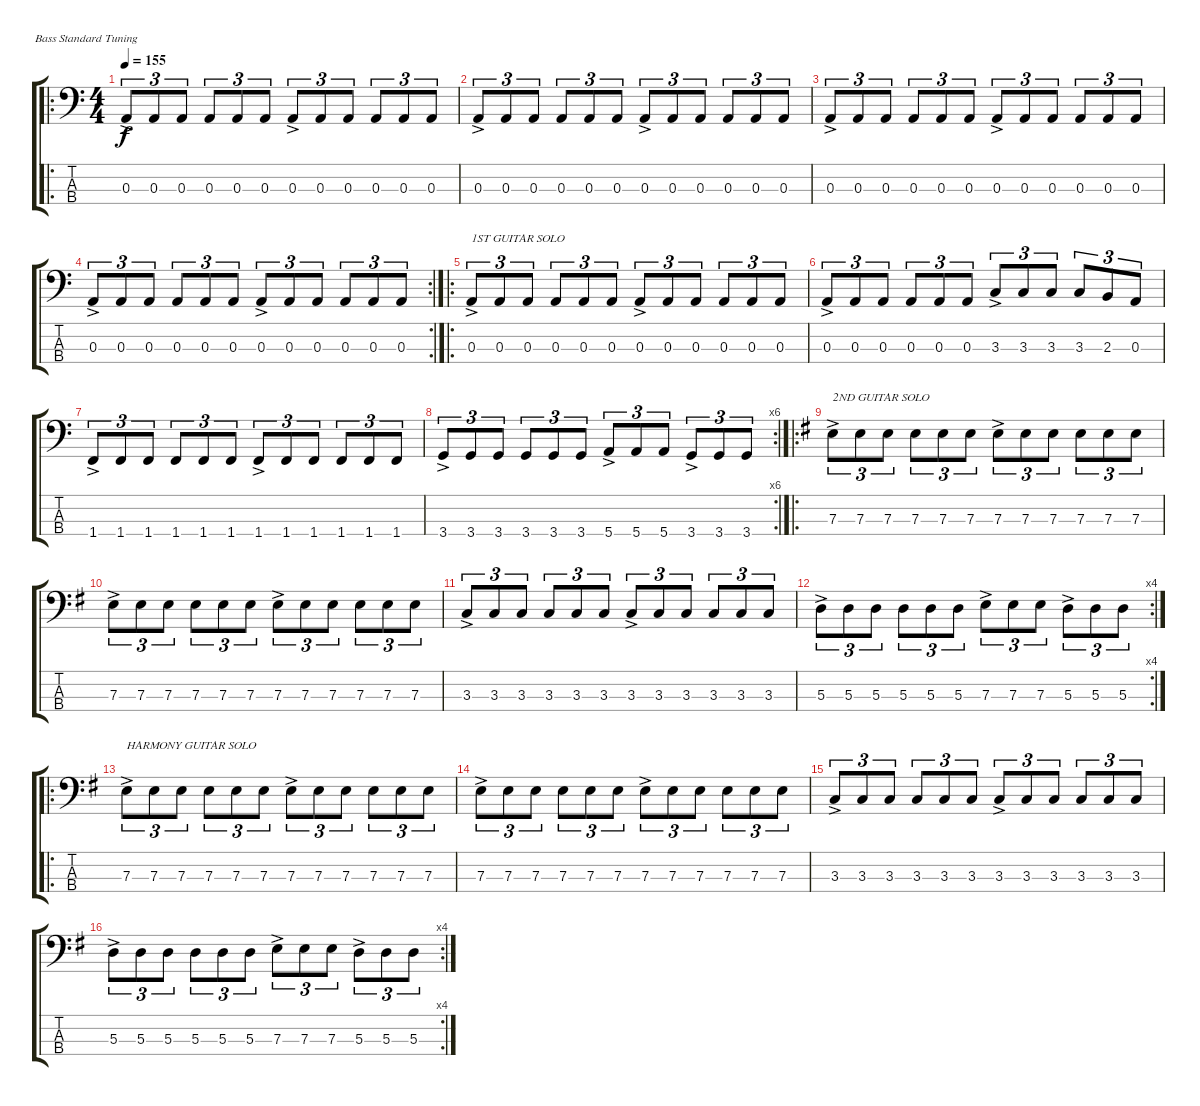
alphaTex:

\bracketExtendMode groupsimilarinstruments
\multiTrackTrackNamePolicy hidden
\firstSystemTrackNameOrientation horizontal
\otherSystemsTrackNameOrientation horizontal
\track "" {instrument electricbassfinger}
\staff {score tabs}
\tuning (G2 D2 A1 E1)
\ro
\ts (4 4)
\tempo 155
\clef f4
\ks aminor
0.3{ac}.8{tu (3 2) dy f} 0.3.8{tu (3 2)} 0.3.8{tu (3 2)} 0.3.8{tu (3 2)} 0.3.8{tu (3 2)} 0.3.8{tu (3 2)} 0.3{ac}.8{tu (3 2)} 0.3.8{tu (3 2)} 0.3.8{tu (3 2)} 0.3.8{tu (3 2)} 0.3.8{tu (3 2)} 0.3.8{tu (3 2)} |
0.3{ac}.8{tu (3 2)} 0.3.8{tu (3 2)} 0.3.8{tu (3 2)} 0.3.8{tu (3 2)} 0.3.8{tu (3 2)} 0.3.8{tu (3 2)} 0.3{ac}.8{tu (3 2)} 0.3.8{tu (3 2)} 0.3.8{tu (3 2)} 0.3.8{tu (3 2)} 0.3.8{tu (3 2)} 0.3.8{tu (3 2)} |
0.3{ac}.8{tu (3 2)} 0.3.8{tu (3 2)} 0.3.8{tu (3 2)} 0.3.8{tu (3 2)} 0.3.8{tu (3 2)} 0.3.8{tu (3 2)} 0.3{ac}.8{tu (3 2)} 0.3.8{tu (3 2)} 0.3.8{tu (3 2)} 0.3.8{tu (3 2)} 0.3.8{tu (3 2)} 0.3.8{tu (3 2)} |
\rc 2
0.3{ac}.8{tu (3 2)} 0.3.8{tu (3 2)} 0.3.8{tu (3 2)} 0.3.8{tu (3 2)} 0.3.8{tu (3 2)} 0.3.8{tu (3 2)} 0.3{ac}.8{tu (3 2)} 0.3.8{tu (3 2)} 0.3.8{tu (3 2)} 0.3.8{tu (3 2)} 0.3.8{tu (3 2)} 0.3.8{tu (3 2)} |
\ro
0.3{ac}.8{tu (3 2) txt "1ST GUITAR SOLO"} 0.3.8{tu (3 2)} 0.3.8{tu (3 2)} 0.3.8{tu (3 2)} 0.3.8{tu (3 2)} 0.3.8{tu (3 2)} 0.3{ac}.8{tu (3 2)} 0.3.8{tu (3 2)} 0.3.8{tu (3 2)} 0.3.8{tu (3 2)} 0.3.8{tu (3 2)} 0.3.8{tu (3 2)} |
0.3{ac}.8{tu (3 2)} 0.3.8{tu (3 2)} 0.3.8{tu (3 2)} 0.3.8{tu (3 2)} 0.3.8{tu (3 2)} 0.3.8{tu (3 2)} 3.3{ac}.8{tu (3 2)} 3.3.8{tu (3 2)} 3.3.8{tu (3 2)} 3.3.8{tu (3 2)} 2.3.8{tu (3 2)} 0.3.8{tu (3 2)} |
1.4{ac}.8{tu (3 2)} 1.4.8{tu (3 2)} 1.4.8{tu (3 2)} 1.4.8{tu (3 2)} 1.4.8{tu (3 2)} 1.4.8{tu (3 2)} 1.4{ac}.8{tu (3 2)} 1.4.8{tu (3 2)} 1.4.8{tu (3 2)} 1.4.8{tu (3 2)} 1.4.8{tu (3 2)} 1.4.8{tu (3 2)} |
\rc 6
3.4{ac}.8{tu (3 2)} 3.4.8{tu (3 2)} 3.4.8{tu (3 2)} 3.4.8{tu (3 2)} 3.4.8{tu (3 2)} 3.4.8{tu (3 2)} 5.4{ac}.8{tu (3 2)} 5.4.8{tu (3 2)} 5.4.8{tu (3 2)} 3.4{ac}.8{tu (3 2)} 3.4.8{tu (3 2)} 3.4.8{tu (3 2)} |
\ro
\ks eminor
7.3{ac}.8{tu (3 2) txt "2ND GUITAR SOLO"} 7.3.8{tu (3 2)} 7.3.8{tu (3 2)} 7.3.8{tu (3 2)} 7.3.8{tu (3 2)} 7.3.8{tu (3 2)} 7.3{ac}.8{tu (3 2)} 7.3.8{tu (3 2)} 7.3.8{tu (3 2)} 7.3.8{tu (3 2)} 7.3.8{tu (3 2)} 7.3.8{tu (3 2)} |
7.3{ac}.8{tu (3 2)} 7.3.8{tu (3 2)} 7.3.8{tu (3 2)} 7.3.8{tu (3 2)} 7.3.8{tu (3 2)} 7.3.8{tu (3 2)} 7.3{ac}.8{tu (3 2)} 7.3.8{tu (3 2)} 7.3.8{tu (3 2)} 7.3.8{tu (3 2)} 7.3.8{tu (3 2)} 7.3.8{tu (3 2)} |
3.3{ac}.8{tu (3 2)} 3.3.8{tu (3 2)} 3.3.8{tu (3 2)} 3.3.8{tu (3 2)} 3.3.8{tu (3 2)} 3.3.8{tu (3 2)} 3.3{ac}.8{tu (3 2)} 3.3.8{tu (3 2)} 3.3.8{tu (3 2)} 3.3.8{tu (3 2)} 3.3.8{tu (3 2)} 3.3.8{tu (3 2)} |
\rc 4
5.3{ac}.8{tu (3 2)} 5.3.8{tu (3 2)} 5.3.8{tu (3 2)} 5.3.8{tu (3 2)} 5.3.8{tu (3 2)} 5.3.8{tu (3 2)} 7.3{ac}.8{tu (3 2)} 7.3.8{tu (3 2)} 7.3.8{tu (3 2)} 5.3{ac}.8{tu (3 2)} 5.3.8{tu (3 2)} 5.3.8{tu (3 2)} |
\ro
7.3{ac}.8{tu (3 2) txt "HARMONY GUITAR SOLO"} 7.3.8{tu (3 2)} 7.3.8{tu (3 2)} 7.3.8{tu (3 2)} 7.3.8{tu (3 2)} 7.3.8{tu (3 2)} 7.3{ac}.8{tu (3 2)} 7.3.8{tu (3 2)} 7.3.8{tu (3 2)} 7.3.8{tu (3 2)} 7.3.8{tu (3 2)} 7.3.8{tu (3 2)} |
7.3{ac}.8{tu (3 2)} 7.3.8{tu (3 2)} 7.3.8{tu (3 2)} 7.3.8{tu (3 2)} 7.3.8{tu (3 2)} 7.3.8{tu (3 2)} 7.3{ac}.8{tu (3 2)} 7.3.8{tu (3 2)} 7.3.8{tu (3 2)} 7.3.8{tu (3 2)} 7.3.8{tu (3 2)} 7.3.8{tu (3 2)} |
3.3{ac}.8{tu (3 2)} 3.3.8{tu (3 2)} 3.3.8{tu (3 2)} 3.3.8{tu (3 2)} 3.3.8{tu (3 2)} 3.3.8{tu (3 2)} 3.3{ac}.8{tu (3 2)} 3.3.8{tu (3 2)} 3.3.8{tu (3 2)} 3.3.8{tu (3 2)} 3.3.8{tu (3 2)} 3.3.8{tu (3 2)} |
\rc 4
5.3{ac}.8{tu (3 2)} 5.3.8{tu (3 2)} 5.3.8{tu (3 2)} 5.3.8{tu (3 2)} 5.3.8{tu (3 2)} 5.3.8{tu (3 2)} 7.3{ac}.8{tu (3 2)} 7.3.8{tu (3 2)} 7.3.8{tu (3 2)} 5.3{ac}.8{tu (3 2)} 5.3.8{tu (3 2)} 5.3.8{tu (3 2)}
